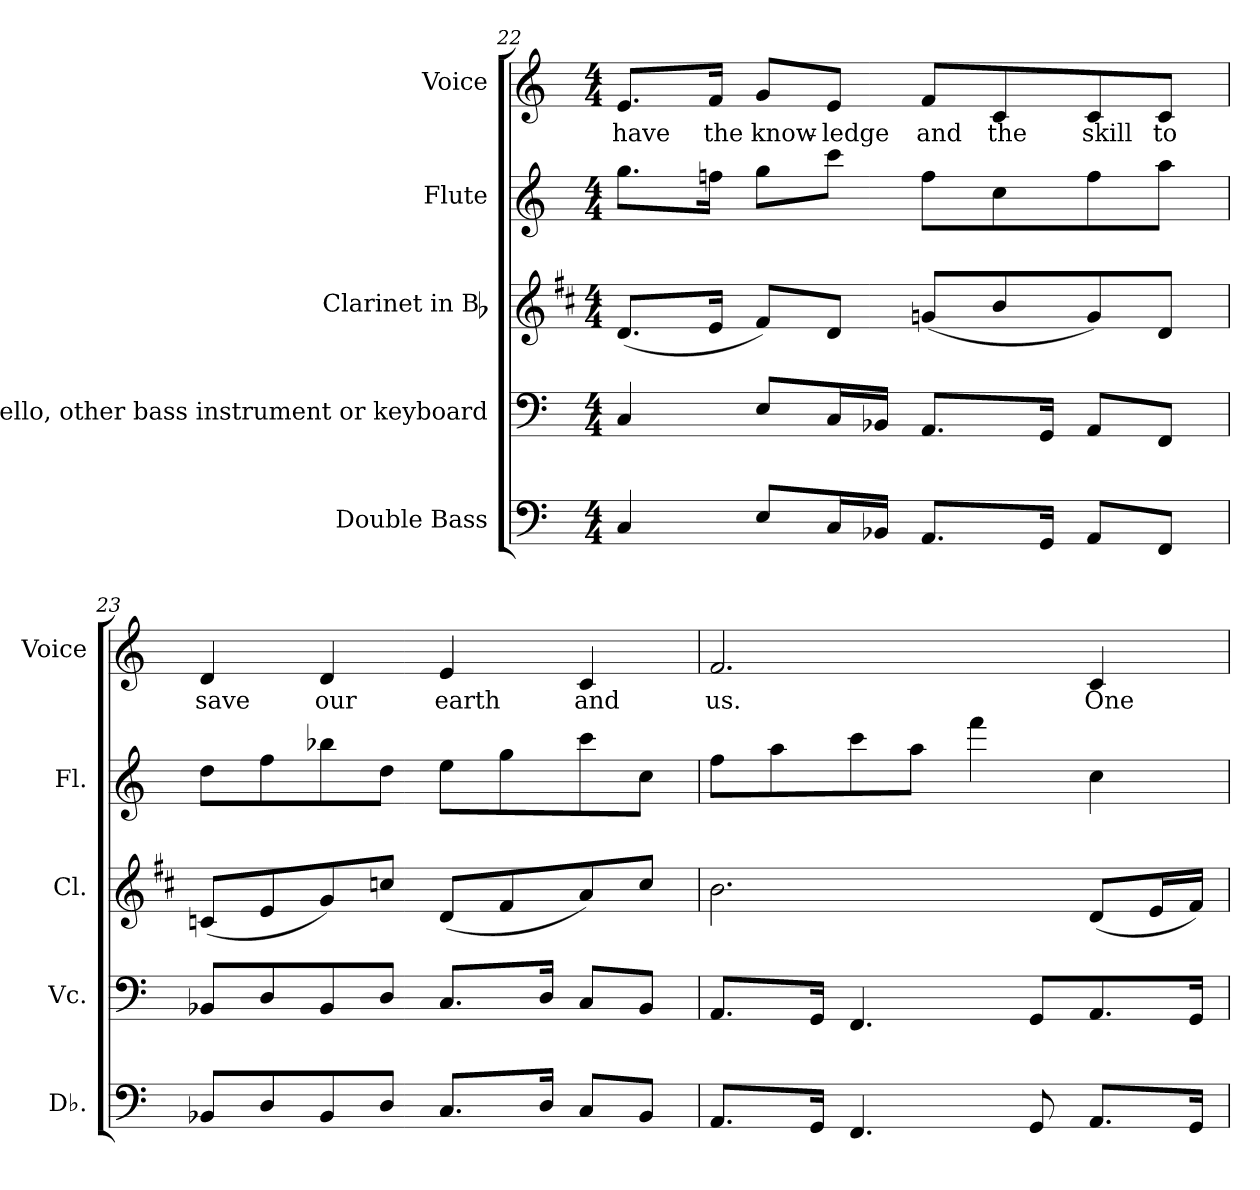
**kern	**kern	**kern	**kern	**kern	**text
*part5	*part4	*part3	*part2	*part1	*part1
*staff5	*staff4	*staff3	*staff2	*staff1	*staff1
*I"Double Bass	*I"Violoncello, other bass instrument or keyboard	*I"Clarinet in Bb	*I"Flute	*I"Voice	*
*I'Db.	*I'Vc.	*I'Cl.	*I'Fl.	*I'Voice	*
*clefF4	*clefF4	*clefG2	*clefG2	*clefG2	*
*ITrd7c12	*	*ITrd1c2	*	*	*
*k[]	*k[]	*k[]	*k[]	*k[]	*
*C:	*C:	*C:	*C:	*C:	*
*M4/4	*M4/4	*M4/4	*M4/4	*M4/4	*
=22	=22	=22	=22	=22	=22
!	!	!	!	!	!LO:LY:b:color=#000000
4CCi/	4Ci/	(8.ci/L	8.ggi\L	8.ei/L	have
!	!	!	!	!	!LO:LY:b:color=#000000
.	.	16di/Jk	16ffni\Jk	16fi/Jk	the
!	!	!	!	!	!LO:LY:b:color=#000000
8EEi/L	8Ei/L	8ei/L)	8ggi\L	8gi/L	know-
!	!	!	!	!	!LO:LY:b:color=#000000
16CCi/L	16Ci/L	8ci/J	8ccci\J	8ei/J	-ledge
16BBB-Xi/JJ	16BB-Xi/JJ	.	.	.	.
!	!	!	!	!	!LO:LY:b:color=#000000
8.AAAi/L	8.AAi/L	(8fni/L	8ffi\L	8fi/L	and
!	!	!	!	!	!LO:LY:b:color=#000000
.	.	8ai/	8cci\	8ci/	the
16GGGi/Jk	16GGi/Jk	.	.	.	.
!	!	!	!	!	!LO:LY:b:color=#000000
8AAAi/L	8AAi/L	8fi/)	8ffi\	8ci/	skill
!	!	!	!	!	!LO:LY:b:color=#000000
8FFFi/J	8FFi/J	8ci/J	8aai\J	8ci/J	to
=23	=23	=23	=23	=23	=23
!	!	!	!	!	!LO:LY:b:color=#000000
8BBB-Xi/L	8BB-Xi/L	(8B-Xi/L	8ddi\L	4di/	save
8DDi/	8Di/	8di/	8ffi\	.	.
!	!	!	!	!	!LO:LY:b:color=#000000
8BBB-i/	8BB-i/	8fi/)	8bb-Xi\	4di/	our
8DDi/J	8Di/J	8b-Xi/J	8ddi\J	.	.
!	!	!	!	!	!LO:LY:b:color=#000000
8.CCi/L	8.Ci/L	(8ci/L	8eei\L	4ei/	earth
.	.	8ei/	8ggi\	.	.
16DDi/Jk	16Di/Jk	.	.	.	.
!	!	!	!	!	!LO:LY:b:color=#000000
8CCi/L	8Ci/L	8gi/)	8ccci\	4ci/	and
8BBB-i/J	8BB-i/J	8b-i/J	8cci\J	.	.
=24	=24	=24	=24	=24	=24
!	!	!	!	!	!LO:LY:b:color=#000000
8.AAAi/L	8.AAi/L	2.ai\	8ffi\L	2.fi/	us.
.	.	.	8aai\	.	.
16GGGi/Jk	16GGi/Jk	.	.	.	.
4.FFFi/	4.FFi/	.	8ccci\	.	.
.	.	.	8aai\J	.	.
.	.	.	4fffi\	.	.
8GGGi/	8GGi/L	.	.	.	.
!	!	!	!	!	!LO:LY:b:color=#000000
8.AAAi/L	8.AAi/	(8ci/L	4cci\	4ci/	One
.	.	16di/L	.	.	.
16GGGi/Jk	16GGi/Jk	16ei/JJ)	.	.	.
=	=	=	=	=	=
*-	*-	*-	*-	*-	*-
